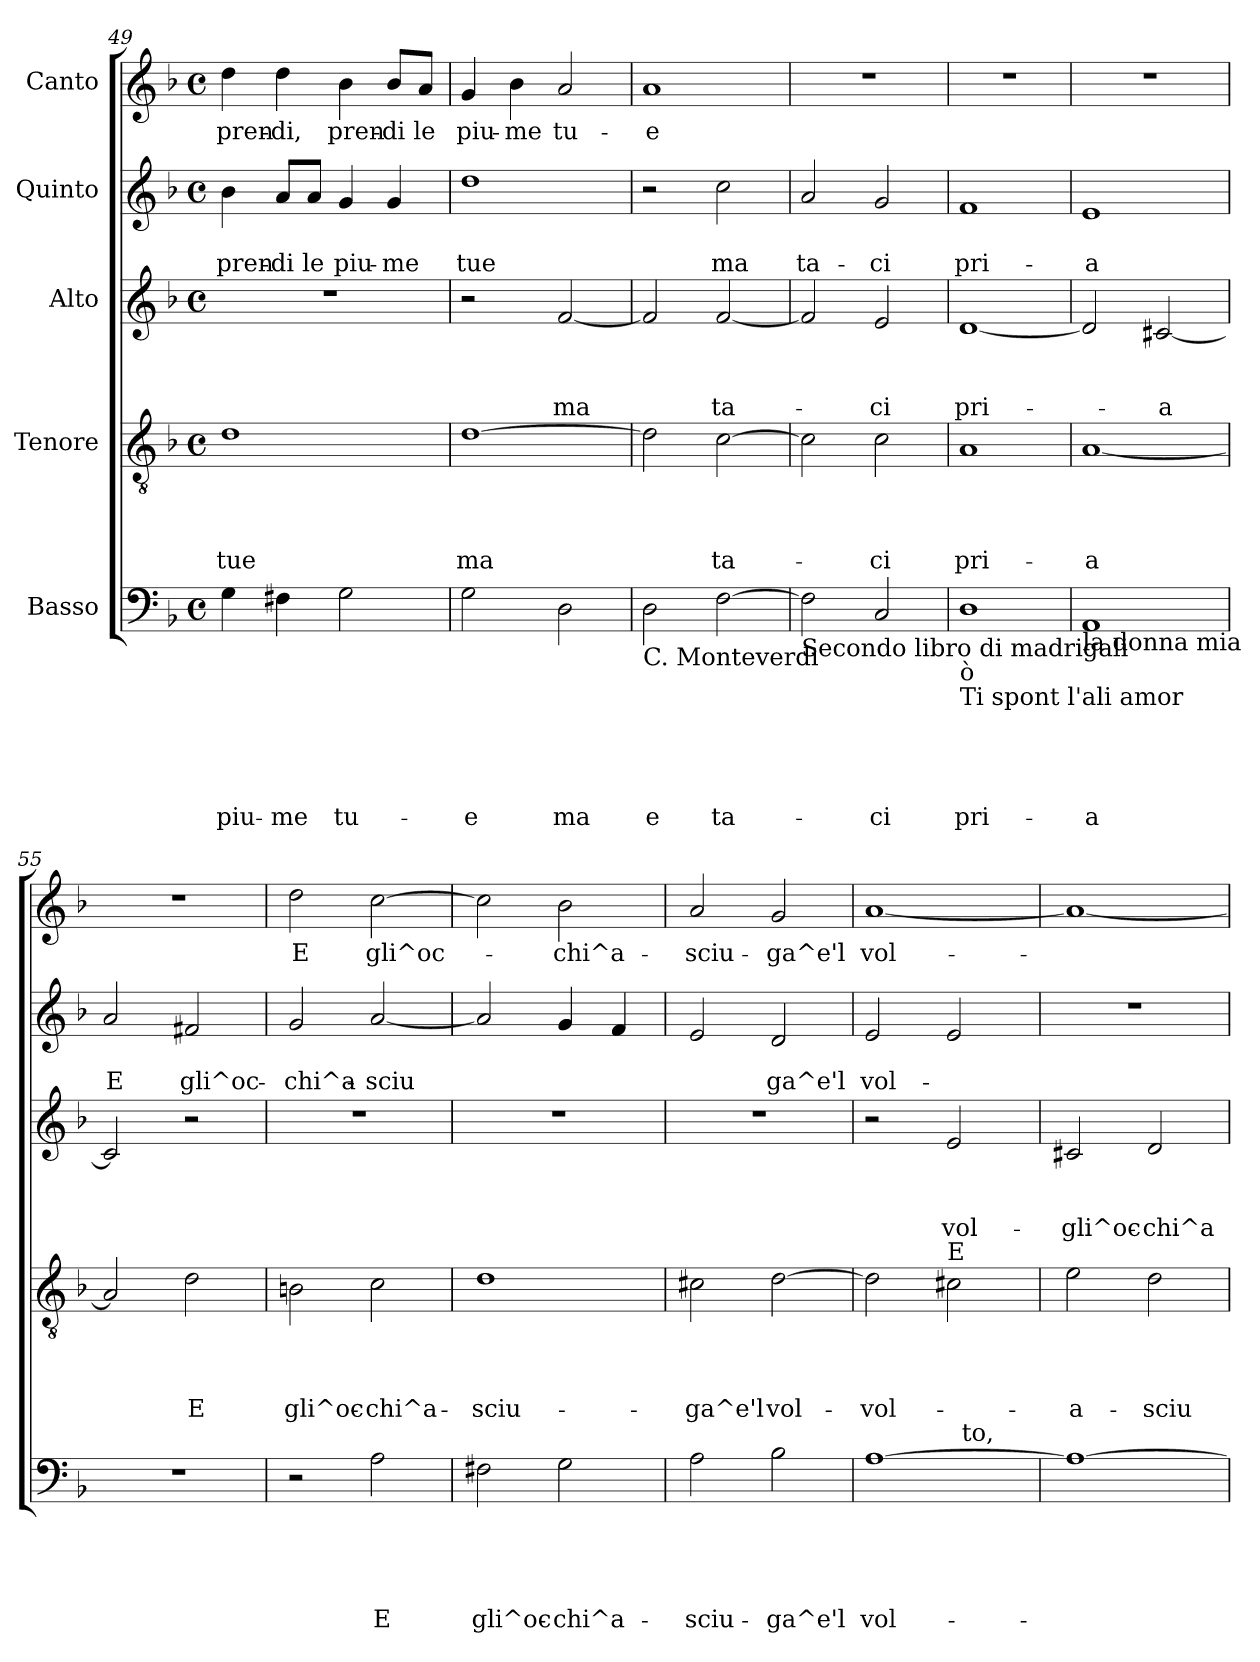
**kern	**text	**text	**text	**text	**text	**kern	**text	**text	**text	**text	**kern	**text	**text	**text	**kern	**text	**text	**kern	**text
*part5	*part5	*part5	*part5	*part5	*part5	*part4	*part4	*part4	*part4	*part4	*part3	*part3	*part3	*part3	*part2	*part2	*part2	*part1	*part1
*staff5	*staff5	*staff5	*staff5	*staff5	*staff5	*staff4	*staff4	*staff4	*staff4	*staff4	*staff3	*staff3	*staff3	*staff3	*staff2	*staff2	*staff2	*staff1	*staff1
*I"Basso	*	*	*	*	*	*I"Tenore	*	*	*	*	*I"Alto	*	*	*	*I"Quinto	*	*	*I"Canto	*
!!LO:PB:g=z
*clefF4	*	*	*	*	*	*clefGv2	*	*	*	*	*clefG2	*	*	*	*clefG2	*	*	*clefG2	*
*k[b-]	*	*	*	*	*	*k[b-]	*	*	*	*	*k[b-]	*	*	*	*k[b-]	*	*	*k[b-]	*
*F:	*	*	*	*	*	*F:	*	*	*	*	*F:	*	*	*	*F:	*	*	*F:	*
*M4/4	*	*	*	*	*	*M4/4	*	*	*	*	*M4/4	*	*	*	*M4/4	*	*	*M4/4	*
*met(c)	*	*	*	*	*	*met(c)	*	*	*	*	*met(c)	*	*	*	*met(c)	*	*	*met(c)	*
=49	=49	=49	=49	=49	=49	=49	=49	=49	=49	=49	=49	=49	=49	=49	=49	=49	=49	=49	=49
!	!	!	!	!	!LO:LY:b	!	!	!	!	!LO:LY:b	!	!	!	!	!	!	!LO:LY:b	!	!LO:LY:b
4G\	.	.	.	.	piu-	1d	.	.	.	tue	1r	.	.	.	4b-\	.	pren-	4dd\	pren-
!	!	!	!	!	!LO:LY:b	!	!	!	!	!	!	!	!	!	!	!	!LO:LY:b	!	!LO:LY:b
4F#X\	.	.	.	.	-me	.	.	.	.	.	.	.	.	.	8a/L	.	-di	4dd\	-di,
!	!	!	!	!	!	!	!	!	!	!	!	!	!	!	!	!	!LO:LY:b	!	!
.	.	.	.	.	.	.	.	.	.	.	.	.	.	.	8a/J	.	le	.	.
!	!	!	!	!	!LO:LY:b	!	!	!	!	!	!	!	!	!	!	!	!LO:LY:b	!	!LO:LY:b
2G\	.	.	.	.	tu-	.	.	.	.	.	.	.	.	.	4g/	.	piu-	4b-\	pren-
!	!	!	!	!	!	!	!	!	!	!	!	!	!	!	!	!	!LO:LY:b	!	!LO:LY:b
.	.	.	.	.	.	.	.	.	.	.	.	.	.	.	4g/	.	-me	8b-/L	-di
!	!	!	!	!	!	!	!	!	!	!	!	!	!	!	!	!	!	!	!LO:LY:b
.	.	.	.	.	.	.	.	.	.	.	.	.	.	.	.	.	.	8a/J	le
=50	=50	=50	=50	=50	=50	=50	=50	=50	=50	=50	=50	=50	=50	=50	=50	=50	=50	=50	=50
!	!	!	!	!	!LO:LY:b	!	!	!	!	!LO:LY:b	!	!	!	!	!	!	!LO:LY:b	!	!LO:LY:b
2G\	.	.	.	.	-e	[>1d	.	.	.	ma	2r	.	.	.	1dd	.	tue	4g/	piu-
!	!	!	!	!	!	!	!	!	!	!	!	!	!	!	!	!	!	!	!LO:LY:b
.	.	.	.	.	.	.	.	.	.	.	.	.	.	.	.	.	.	4b-\	-me
!	!	!	!	!	!LO:LY:b	!	!	!	!	!	!	!	!	!LO:LY:b	!	!	!	!	!LO:LY:b
2D\	.	.	.	.	ma	.	.	.	.	.	[<2f/	.	.	ma	.	.	.	2a/	tu-
=51	=51	=51	=51	=51	=51	=51	=51	=51	=51	=51	=51	=51	=51	=51	=51	=51	=51	=51	=51
!LO:TX:b:t=C. Monteverdi	!	!	!	!	!	!	!	!	!	!	!	!	!	!	!	!	!	!	!
!	!	!	!	!	!LO:LY:b	!	!	!	!	!	!	!	!	!	!	!	!	!	!LO:LY:b
2D\	.	.	.	.	e	2d\]	.	.	.	.	2f/]	.	.	.	2r	.	.	1a	-e
!	!	!	!	!	!LO:LY:b	!	!	!	!	!LO:LY:b	!	!	!	!LO:LY:b	!	!	!LO:LY:b	!	!
[>2F\	.	.	.	.	ta-	[>2c\	.	.	.	ta-	[<2f/	.	.	ta-	2cc\	.	ma	.	.
=52	=52	=52	=52	=52	=52	=52	=52	=52	=52	=52	=52	=52	=52	=52	=52	=52	=52	=52	=52
!LO:TX:b:t=Secondo libro di madrigali	!	!	!	!	!	!	!	!	!	!	!	!	!	!	!	!	!	!	!
!	!	!	!	!	!	!	!	!	!	!	!	!	!	!	!	!	!LO:LY:b	!	!
2F\]	.	.	.	.	.	2c\]	.	.	.	.	2f/]	.	.	.	2a/	.	ta-	1r	.
!	!	!	!	!	!LO:LY:b	!	!	!	!	!LO:LY:b	!	!	!	!LO:LY:b	!	!	!LO:LY:b	!	!
2C/	.	.	.	.	-ci	2c\	.	.	.	-ci	2e/	.	.	-ci	2g/	.	-ci	.	.
=53	=53	=53	=53	=53	=53	=53	=53	=53	=53	=53	=53	=53	=53	=53	=53	=53	=53	=53	=53
!LO:TX:b:t=ò	!	!	!	!	!	!	!	!	!	!	!	!	!	!	!	!	!	!	!
!LO:TX:b:t=Ti spont l'ali amor	!	!	!	!	!	!	!	!	!	!	!	!	!	!	!	!	!	!	!
!	!	!	!	!	!LO:LY:b	!	!	!	!	!LO:LY:b	!	!	!	!LO:LY:b	!	!	!LO:LY:b	!	!
1D	.	.	.	.	pri-	1A	.	.	.	pri-	[<1d	.	.	pri-	1f	.	pri-	1r	.
=54	=54	=54	=54	=54	=54	=54	=54	=54	=54	=54	=54	=54	=54	=54	=54	=54	=54	=54	=54
!LO:TX:b:t=la donna mia	!	!	!	!	!	!	!	!	!	!	!	!	!	!	!	!	!	!	!
!	!	!	!	!	!LO:LY:b	!	!	!	!	!LO:LY:b	!	!	!	!	!	!	!LO:LY:b	!	!
1AA	.	.	.	.	-a	[<1A	.	.	.	-a	2d/]	.	.	.	1e	.	-a	1r	.
!	!	!	!	!	!	!	!	!	!	!	!	!	!	!LO:LY:b	!	!	!	!	!
.	.	.	.	.	.	.	.	.	.	.	[<2c#X/	.	.	-a	.	.	.	.	.
=55	=55	=55	=55	=55	=55	=55	=55	=55	=55	=55	=55	=55	=55	=55	=55	=55	=55	=55	=55
!	!	!	!	!	!	!	!	!	!	!	!	!	!	!	!	!	!LO:LY:b	!	!
1r	.	.	.	.	.	2A/]	.	.	.	.	2c#/]	.	.	.	2a/	.	E	1r	.
!	!	!	!	!	!	!	!	!	!	!LO:LY:b	!	!	!	!	!	!	!LO:LY:b	!	!
.	.	.	.	.	.	2d\	.	.	.	E	2r	.	.	.	2f#X/	.	gli^oc-	.	.
!!LO:PB:g=z
=56	=56	=56	=56	=56	=56	=56	=56	=56	=56	=56	=56	=56	=56	=56	=56	=56	=56	=56	=56
!	!	!	!	!	!	!	!	!	!	!LO:LY:b	!	!	!	!	!	!	!LO:LY:b	!	!LO:LY:b
2r	.	.	.	.	.	2Bn\	.	.	.	gli^oc-	1r	.	.	.	2g/	.	-chi^a-	2dd\	E
!	!	!	!	!	!LO:LY:b	!	!	!	!	!LO:LY:b	!	!	!	!	!	!	!LO:LY:b	!	!LO:LY:b
2A\	.	.	.	.	E	2c\	.	.	.	-chi^a-	.	.	.	.	[<2a/	.	-sciu	[>2cc\	gli^oc-
=57	=57	=57	=57	=57	=57	=57	=57	=57	=57	=57	=57	=57	=57	=57	=57	=57	=57	=57	=57
!	!	!	!	!	!LO:LY:b	!	!	!	!	!LO:LY:b	!	!	!	!	!	!	!	!	!
2F#X\	.	.	.	.	gli^oc-	1d	.	.	.	-sciu-	1r	.	.	.	2a/]	.	.	2cc\]	.
!	!	!	!	!	!LO:LY:b	!	!	!	!	!	!	!	!	!	!	!	!	!	!LO:LY:b
2G\	.	.	.	.	-chi^a-	.	.	.	.	.	.	.	.	.	4g/	.	.	2b-\	-chi^a-
.	.	.	.	.	.	.	.	.	.	.	.	.	.	.	4f/	.	.	.	.
=58	=58	=58	=58	=58	=58	=58	=58	=58	=58	=58	=58	=58	=58	=58	=58	=58	=58	=58	=58
!	!	!	!	!	!LO:LY:b	!	!	!	!	!LO:LY:b	!	!	!	!	!	!	!	!	!LO:LY:b
2A\	.	.	.	.	-sciu-	2c#X\	.	.	.	-ga^e'l	1r	.	.	.	2e/	.	.	2a/	-sciu-
!	!	!	!	!	!LO:LY:b	!	!	!	!	!LO:LY:b	!	!	!	!	!	!	!LO:LY:b	!	!LO:LY:b
2B-\	.	.	.	.	-ga^e'l	[>2d\	.	.	.	vol-	.	.	.	.	2d/	.	ga^e'l	2g/	-ga^e'l
=59	=59	=59	=59	=59	=59	=59	=59	=59	=59	=59	=59	=59	=59	=59	=59	=59	=59	=59	=59
!	!	!	!	!	!LO:LY:b	!	!	!	!	!LO:LY:b	!	!	!	!	!	!	!LO:LY:b	!	!LO:LY:b
*^	*	*	*	*	*	*	*	*	*	*	*	*	*	*	*	*	*	*	*
[>1A	2ryy	.	.	.	.	vol-	2d\]	.	.	.	-vol-	2r	.	.	.	2e/	.	vol-	[<1a	vol-
!	!	!	!	!	!	!	!LO:TX:a:t=E	!	!	!	!	!	!	!	!	!	!	!	!	!
!	!	!	!	!	!	!	!	!	!	!	!	!	!	!	!LO:LY:b	!	!	!	!	!
.	32ryy	.	.	.	.	.	2c#X\	.	.	.	.	2e/	.	.	vol-	2e/	.	.	.	.
!	!LO:TX:a:t=to,	!	!	!	!	!	!	!	!	!	!	!	!	!	!	!	!	!	!	!
.	4...ryy	.	.	.	.	.	.	.	.	.	.	.	.	.	.	.	.	.	.	.
=60	=60	=60	=60	=60	=60	=60	=60	=60	=60	=60	=60	=60	=60	=60	=60	=60	=60	=60	=60	=60
!	!	!	!	!	!	!	!	!	!	!	!LO:LY:b	!	!	!	!LO:LY:b	!	!	!	!	!
*v	*v	*	*	*	*	*	*	*	*	*	*	*	*	*	*	*	*	*	*	*
1A_	.	.	.	.	.	2e\	.	.	.	-a-	2c#X/	.	.	-gli^oc-	1r	.	.	1a_	.
!	!	!	!	!	!	!	!	!	!	!LO:LY:b	!	!	!	!LO:LY:b	!	!	!	!	!
.	.	.	.	.	.	2d\	.	.	.	-sciu-	2d/	.	.	-chi^a-	.	.	.	.	.
=	=	=	=	=	=	=	=	=	=	=	=	=	=	=	=	=	=	=	=
*-	*-	*-	*-	*-	*-	*-	*-	*-	*-	*-	*-	*-	*-	*-	*-	*-	*-	*-	*-
